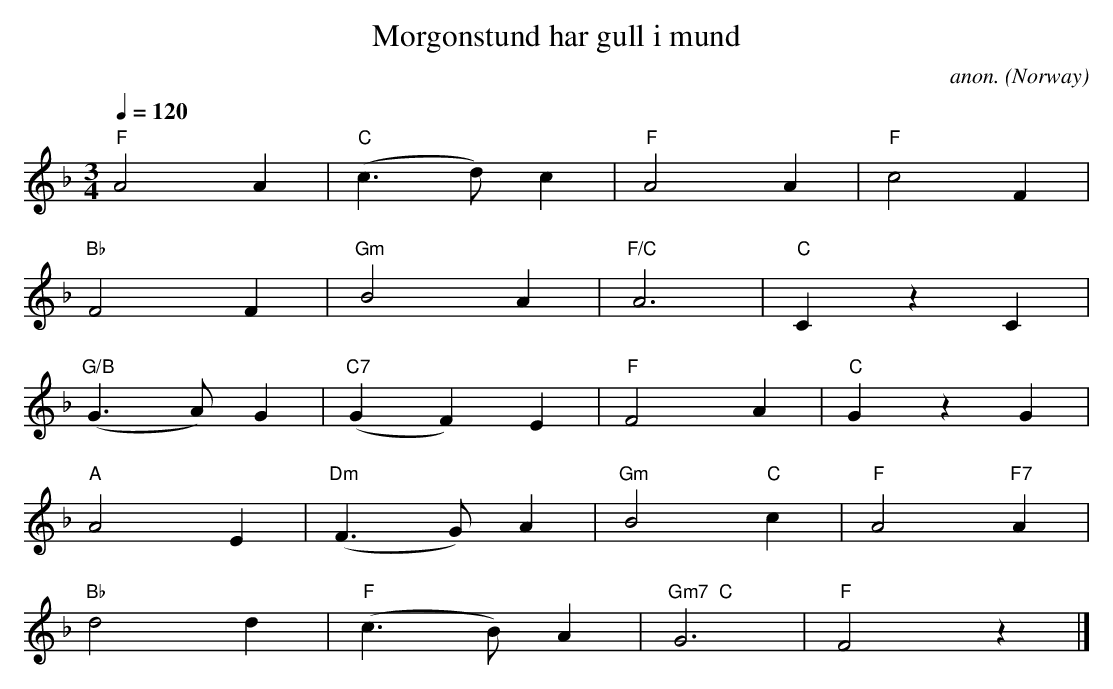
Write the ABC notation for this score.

X:1
T:Morgonstund har gull i mund
C:anon.
O:Norway
M:3/4
L:1/4
Q:1/4=120
K:F
"F"A2A|"C"(c>d)c|"F"A2A|"F"c2F|
"Bb"F2F|"Gm"B2A|"F/C"A3|"C"C zC|
"G/B"(G>A)G|"C7"(GF)E|"F"F2A|"C"G zG|
"A"A2E|"Dm"(F>G)A|"Gm"B2"C"c|"F"A2"F7"A|
"Bb"d2d|"F"(c>B)A|"Gm7  C"G3|"F"F2 z|]
